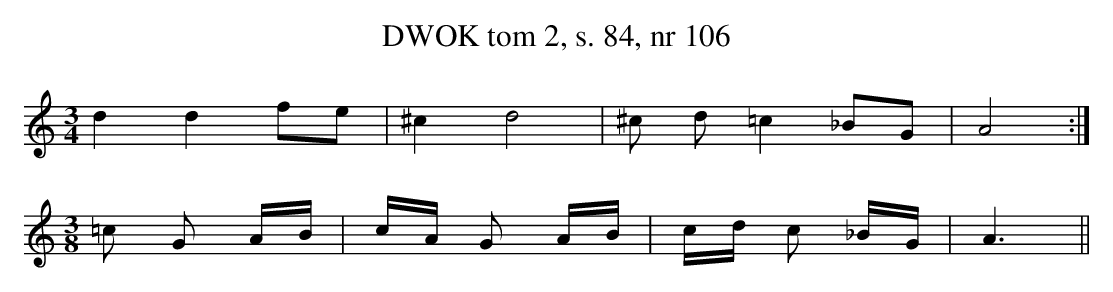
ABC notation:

X:1
T: DWOK tom 2, s. 84, nr 106
L: 1/16
M: 3/4
K: C
d4 d4 f2e2 |\
^c4 d8  |\
^c2 d2 =c4 _B2G2 |\
A8 :|
M:3/8
=c2 G2 AB |\
cA G2 AB |\
cd c2 _BG |\
A6 ||
